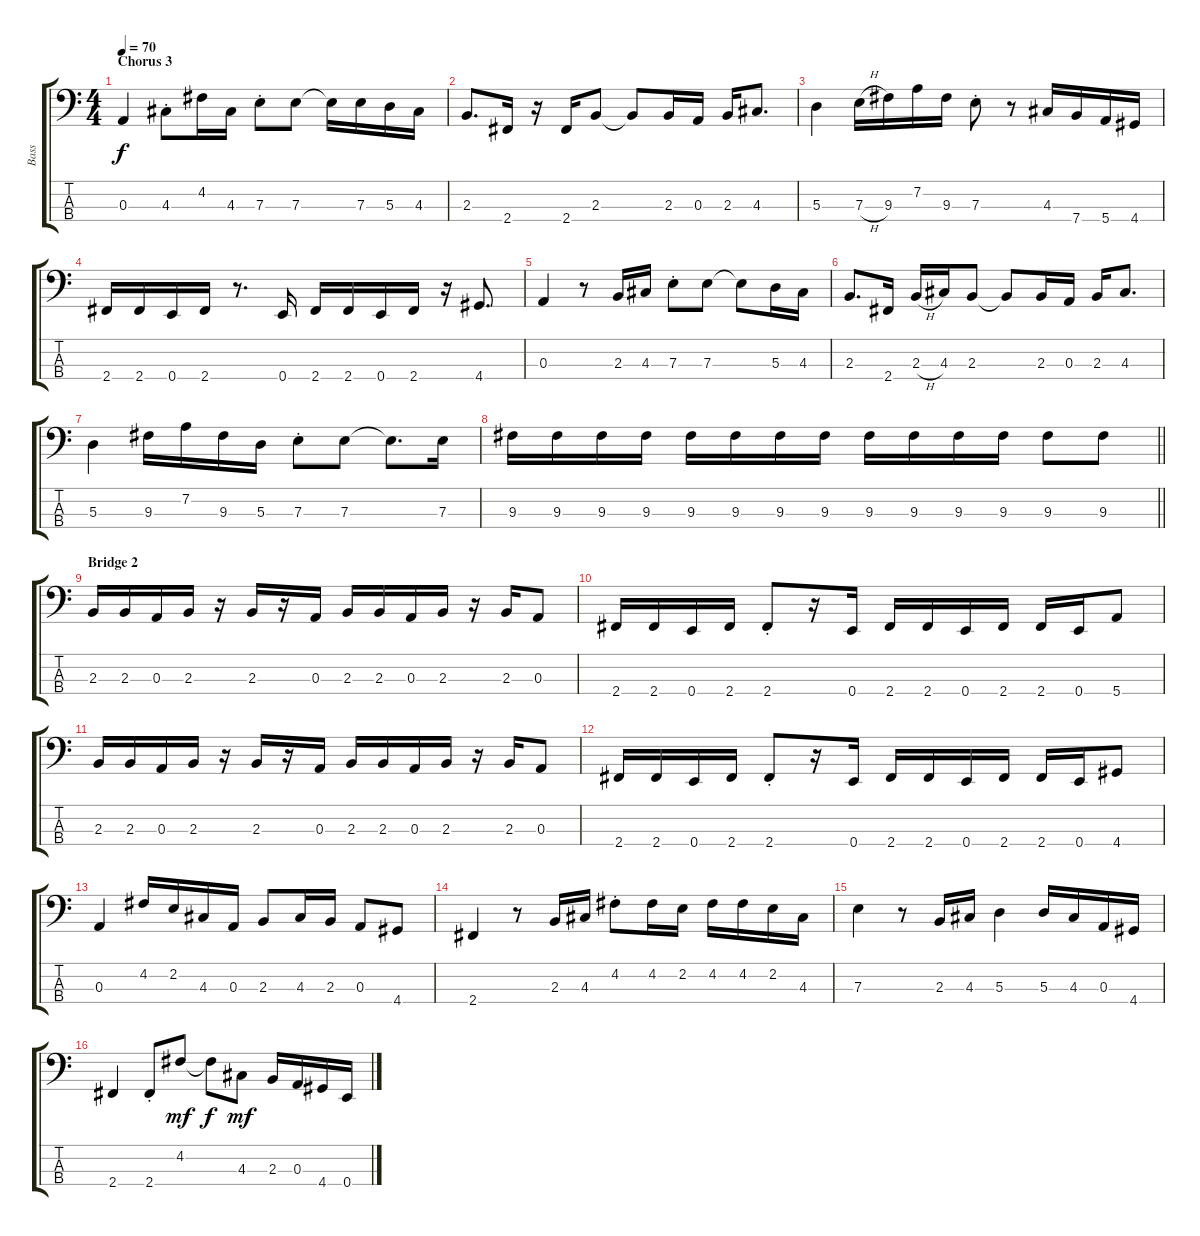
\track ("Bass" "Bass") {instrument electricbassfinger}
\staff {score tabs}
\tuning (G2 D2 A1 E1) {hide}
\ts (4 4)
\section ("" "Chorus 3")
\tempo 70
\clef f4
\ks c
0.3.4{dy f} 4.3{st}.8 4.2.16 4.3.16 7.3{st}.8 7.3.8 7.3{t}.16 7.3.16 5.3.16 4.3.16 |
2.3.8{d} 2.4.16 r.16 2.4.16 2.3.8 2.3{t}.8 2.3.16 0.3.16 2.3.16 4.3.8{d} |
5.3.4 7.3{h}.16 9.3.16 7.2.16 9.3.16 7.3{st}.8 r.8 4.3.16 7.4.16 5.4.16 4.4.16 |
2.4.16 2.4.16 0.4.16 2.4.16 r.8{d} 0.4.16 2.4.16 2.4.16 0.4.16 2.4.16 r.16 4.4.8{d} |
0.3.4 r.8 2.3.16 4.3.16 7.3{st}.8 7.3.8 7.3{t}.8 5.3.16 4.3.16 |
2.3.8{d} 2.4.16 2.3{h}.16 4.3.16 2.3.8 2.3{t}.8 2.3.16 0.3.16 2.3.16 4.3.8{d} |
5.3.4 9.3.16 7.2.16 9.3.16 5.3.16 7.3{st}.8 7.3.8 7.3{t}.8{d} 7.3.16 |
\barLineRight lightlight
9.3.16 9.3.16 9.3.16 9.3.16 9.3.16 9.3.16 9.3.16 9.3.16 9.3.16 9.3.16 9.3.16 9.3.16 9.3.8 9.3.8 |
\section ("" "Bridge 2")
2.3.16 2.3.16 0.3.16 2.3.16 r.16 2.3.16 r.16 0.3.16 2.3.16 2.3.16 0.3.16 2.3.16 r.16 2.3.16 0.3.8 |
2.4.16 2.4.16 0.4.16 2.4.16 2.4{st}.8 r.16 0.4.16 2.4.16 2.4.16 0.4.16 2.4.16 2.4.16 0.4.16 5.4.8 |
2.3.16 2.3.16 0.3.16 2.3.16 r.16 2.3.16 r.16 0.3.16 2.3.16 2.3.16 0.3.16 2.3.16 r.16 2.3.16 0.3.8 |
2.4.16 2.4.16 0.4.16 2.4.16 2.4{st}.8 r.16 0.4.16 2.4.16 2.4.16 0.4.16 2.4.16 2.4.16 0.4.16 4.4.8 |
0.3.4 4.2.16 2.2.16 4.3.16 0.3.16 2.3.8 4.3.16 2.3.16 0.3.8 4.4.8 |
2.4.4 r.8 2.3.16 4.3.16 4.2{st}.8 4.2.16 2.2.16 4.2.16 4.2.16 2.2.16 4.3.16 |
7.3.4 r.8 2.3.16 4.3.16 5.3.4 5.3.16 4.3.16 0.3.16 4.4.16 |
2.4.4 2.4{st}.8 4.2.8{dy mf} 4.2{t}.8{dy f} 4.3.8{dy mf} 2.3.16 0.3.16 4.4.16 0.4.16
